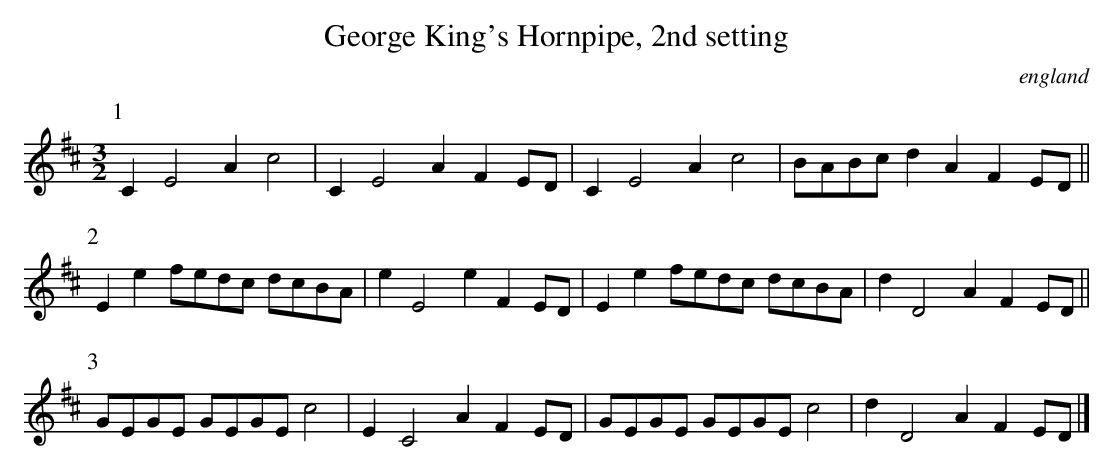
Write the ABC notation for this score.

X:1
T:George King's Hornpipe, 2nd setting
O:england
M:3/2
L:1/8
K:D
P:1
C2 E4 A2 c4 | C2 E4   A2 F2 ED |\
C2 E4 A2 c4 | BABc d2 A2 F2 ED ||
P:2
E2 e2 fedc dcBA | e2 E4 e2 F2 ED |\
E2 e2 fedc dcBA | d2 D4 A2 F2 ED ||
P:3
GEGE GEGE c4 | E2 C4 A2 F2 ED |\
GEGE GEGE c4 | d2 D4 A2 F2 ED |]
